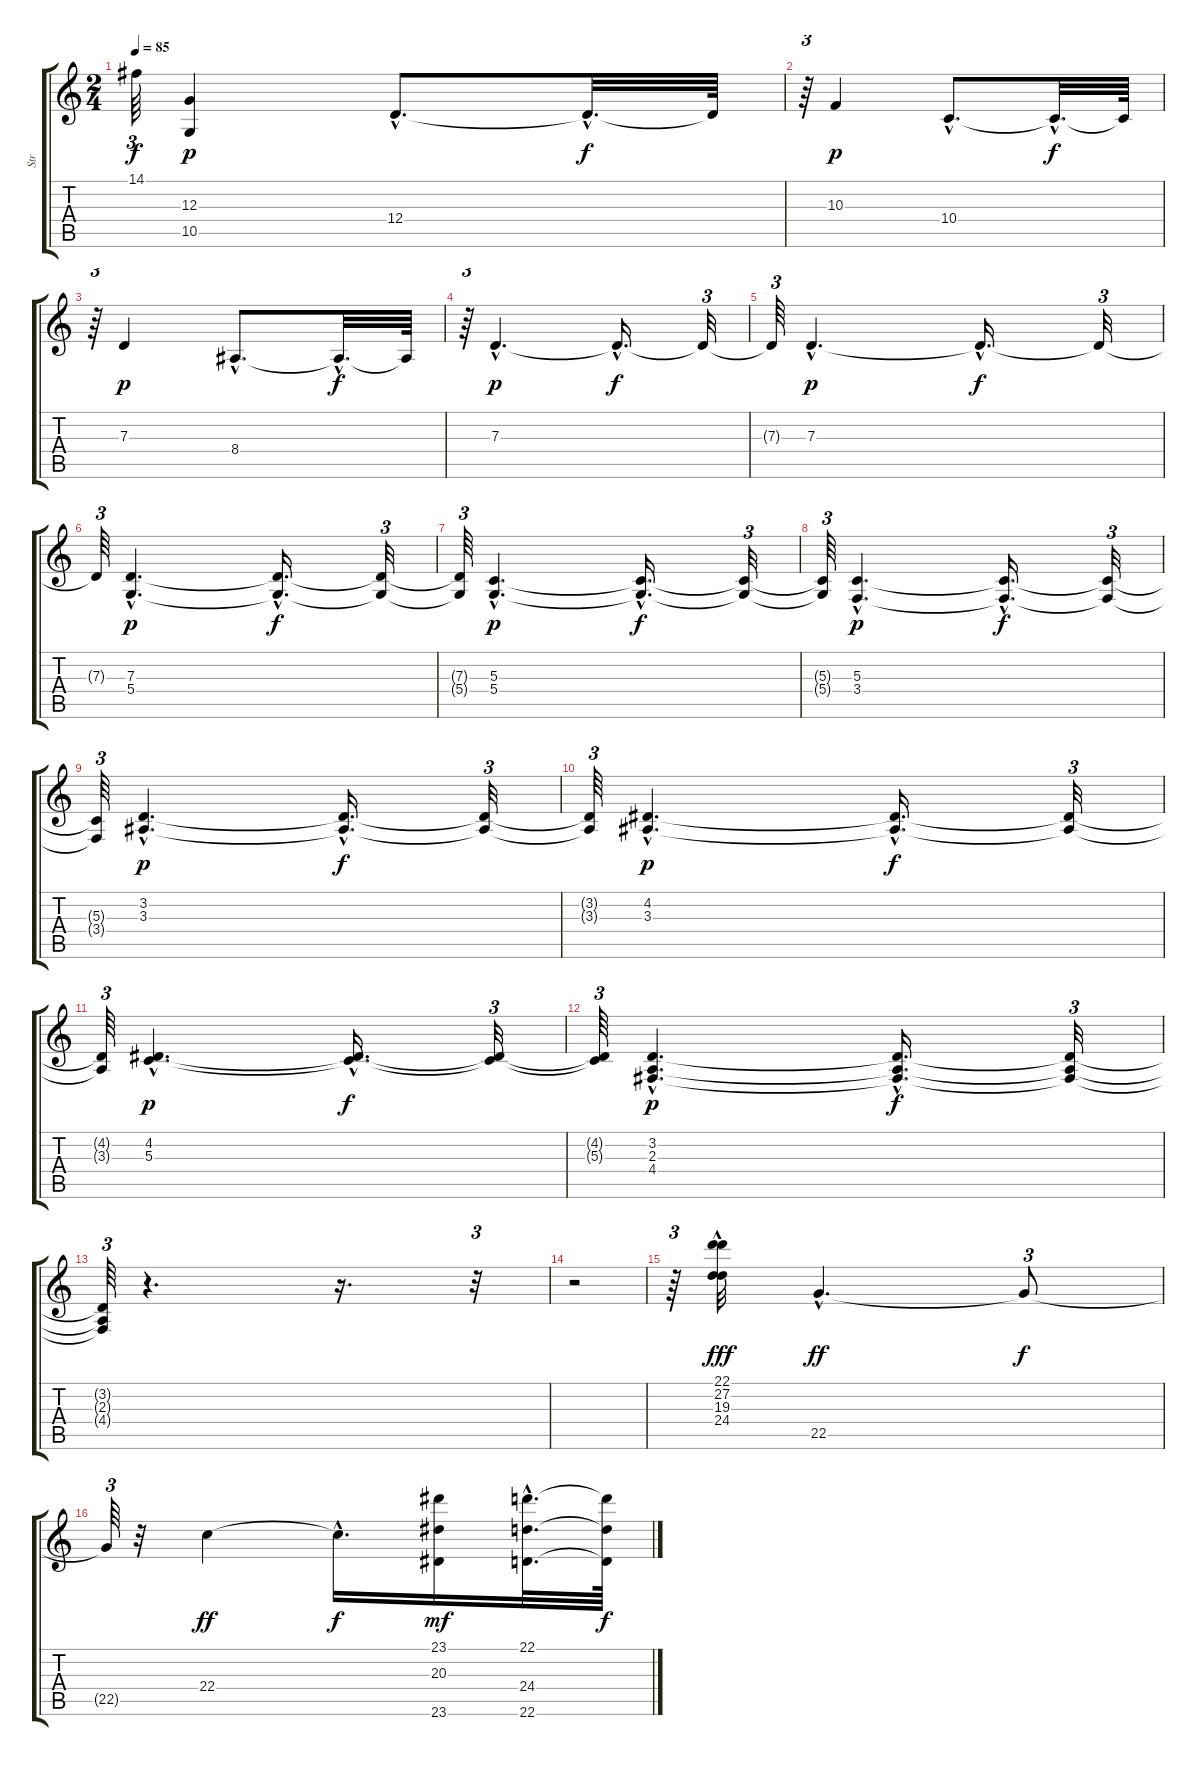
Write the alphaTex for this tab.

\track ("Str" "Str") {instrument stringensemble1}
\staff {score tabs}
\tuning (E4 B3 G3 D3 A2 E2) {hide}
\ts (2 4)
\tempo 85
\clef g2
\ks c
14.1{t}.64{tu (3 2) dy f} (12.3 10.5).4{dy p} 12.4{hac}.8{d} 12.4{hac t}.32{d dy f} 12.4{t}.64 |
r.64{tu (3 2)} 10.3.4{dy p} 10.4{hac}.8{d} 10.4{hac t}.32{d dy f} 10.4{t}.64 |
r.64{tu (3 2)} 7.3.4{dy p} 8.4{hac}.8{d} 8.4{hac t}.32{d dy f} 8.4{t}.64 |
r.64{tu (3 2)} 7.3{hac}.4{d dy p} 7.3{hac t}.16{d dy f} 7.3{t}.32{tu (3 2)} |
7.3{t}.64{tu (3 2)} 7.3{hac}.4{d dy p} 7.3{hac t}.16{d dy f} 7.3{t}.32{tu (3 2)} |
7.3{t}.64{tu (3 2)} (7.3{hac} 5.4{hac}).4{d dy p} (7.3{hac t} 5.4{hac t}).16{d dy f} (7.3{t} 5.4{t}).32{tu (3 2)} |
(7.3{t} 5.4{t}).64{tu (3 2)} (5.3{hac} 5.4{hac}).4{d dy p} (5.3{hac t} 5.4{hac t}).16{d dy f} (5.3{t} 5.4{t}).32{tu (3 2)} |
(5.3{t} 5.4{t}).64{tu (3 2)} (5.3{hac} 3.4{hac}).4{d dy p} (5.3{hac t} 3.4{hac t}).16{d dy f} (5.3{t} 3.4{t}).32{tu (3 2)} |
(5.3{t} 3.4{t}).64{tu (3 2)} (3.2{hac} 3.3{hac}).4{d dy p} (3.2{hac t} 3.3{hac t}).16{d dy f} (3.2{t} 3.3{t}).32{tu (3 2)} |
(3.2{t} 3.3{t}).64{tu (3 2)} (4.2{hac} 3.3{hac}).4{d dy p} (4.2{hac t} 3.3{hac t}).16{d dy f} (4.2{t} 3.3{t}).32{tu (3 2)} |
(4.2{t} 3.3{t}).64{tu (3 2)} (4.2{hac} 5.3{hac}).4{d dy p} (4.2{hac t} 5.3{hac t}).16{d dy f} (4.2{t} 5.3{t}).32{tu (3 2)} |
(4.2{t} 5.3{t}).64{tu (3 2)} (3.2{hac} 2.3{hac} 4.4{hac}).4{d dy p} (3.2{hac t} 2.3{hac t} 4.4{hac t}).16{d dy f} (3.2{t} 2.3{t} 4.4{t}).32{tu (3 2)} |
(3.2{t} 2.3{t} 4.4{t}).64{tu (3 2)} r.4{d} r.16{d} r.32{tu (3 2)} |
r.2 |
r.64{tu (3 2)} (22.1{hac} 27.2{hac} 19.3{hac} 24.4{hac}).32{dy fff} 22.5{hac}.4{d dy ff} 22.5{t}.8{tu (3 2) dy f} |
22.5{t}.64{tu (3 2)} r.32 22.4.4{dy ff} 22.4{hac t}.16{d dy f} (23.1 20.3 23.6).16{dy mf} (22.1{hac} 24.4{hac} 22.6{hac}).32{d} (22.1{t} 24.4{t} 22.6{t}).64{dy f}
